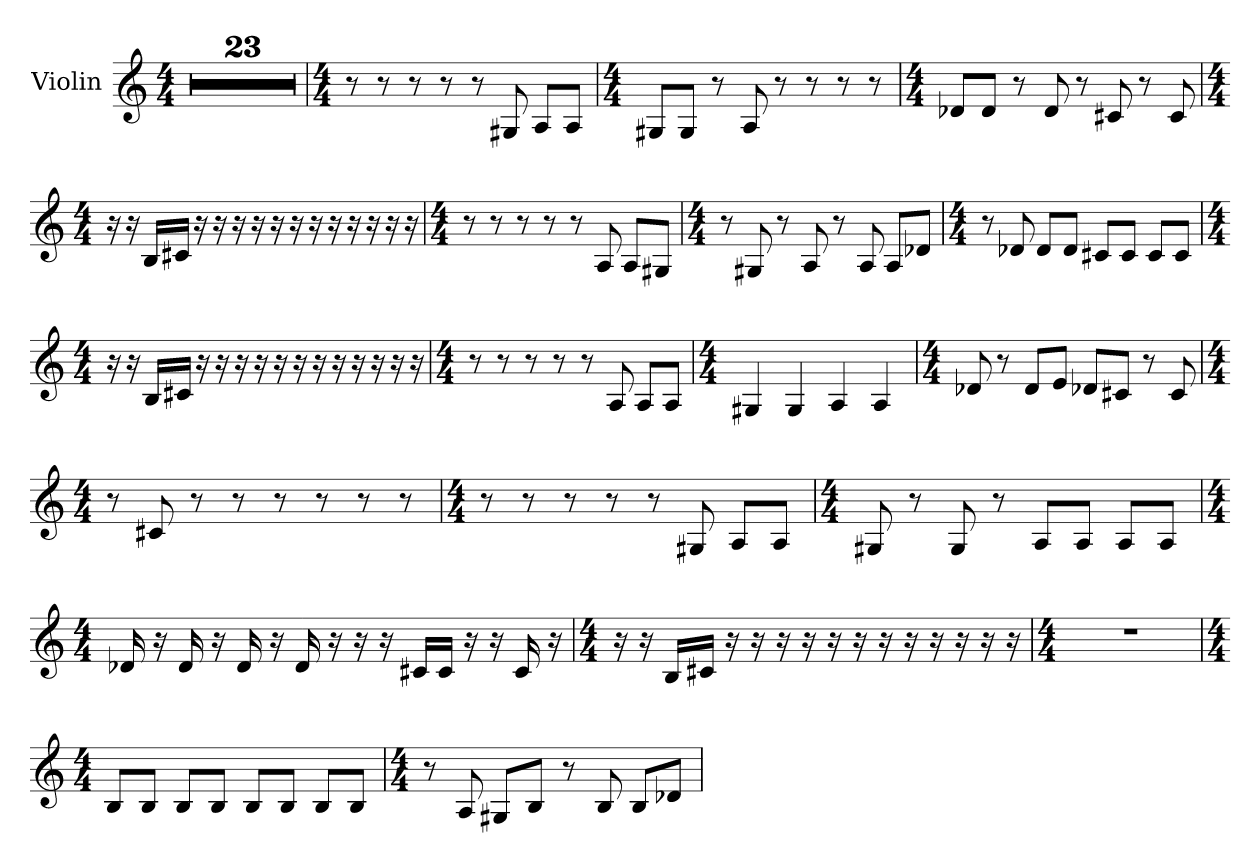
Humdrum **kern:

**kern
*part1
*staff1
*I"Violin
*I'Vln
*M4/4
=
1r
=
*M4/4
1r
=
*M4/4
1r
=
*M4/4
1r
=
*M4/4
1r
=
*M4/4
1r
=
*M4/4
1r
=
*M4/4
1r
=
*M4/4
1r
=
*M4/4
1r
=
*M4/4
1r
=
*M4/4
1r
=
*M4/4
1r
=
*M4/4
1r
=
*M4/4
1r
=
*M4/4
1r
=
*M4/4
1r
=
*M4/4
1r
=
*M4/4
1r
=
*M4/4
1r
=
*M4/4
1r
=
*M4/4
1r
=
*M4/4
1r
=
*M4/4
8r
8r
8r
8r
8r
8G#X
8AL
8AJ
=
*M4/4
8G#XL
8G#J
8r
8A
8r
8r
8r
8r
=
*M4/4
8d-XL
8d-J
8r
8d-
8r
8c#X
8r
8c#
=
*M4/4
16r
16r
16BLL
16c#XJJ
16r
16r
16r
16r
16r
16r
16r
16r
16r
16r
16r
16r
=
*M4/4
8r
8r
8r
8r
8r
8A
8AL
8G#XJ
=
*M4/4
8r
8G#X
8r
8A
8r
8A
8AL
8d-XJ
=
*M4/4
8r
8d-X
8d-L
8d-J
8c#XL
8c#J
8c#L
8c#J
=
*M4/4
16r
16r
16BLL
16c#XJJ
16r
16r
16r
16r
16r
16r
16r
16r
16r
16r
16r
16r
=
*M4/4
8r
8r
8r
8r
8r
8A
8AL
8AJ
=
*M4/4
4G#X
4G#
4A
4A
=
*M4/4
8d-X
8r
8d-L
8eJ
8d-XL
8c#XJ
8r
8c#
=
*M4/4
8r
8c#X
8r
8r
8r
8r
8r
8r
=
*M4/4
8r
8r
8r
8r
8r
8G#X
8AL
8AJ
=
*M4/4
8G#X
8r
8G#
8r
8AL
8AJ
8AL
8AJ
=
*M4/4
16d-X
16r
16d-
16r
16d-
16r
16d-
16r
16r
16r
16c#XLL
16c#JJ
16r
16r
16c#
16r
=
*M4/4
16r
16r
16BLL
16c#XJJ
16r
16r
16r
16r
16r
16r
16r
16r
16r
16r
16r
16r
=
*M4/4
1r
=
*M4/4
8BL
8BJ
8BL
8BJ
8BL
8BJ
8BL
8BJ
=
*M4/4
8r
8A
8G#XL
8BJ
8r
8B
8BL
8d-XJ
=
*-
